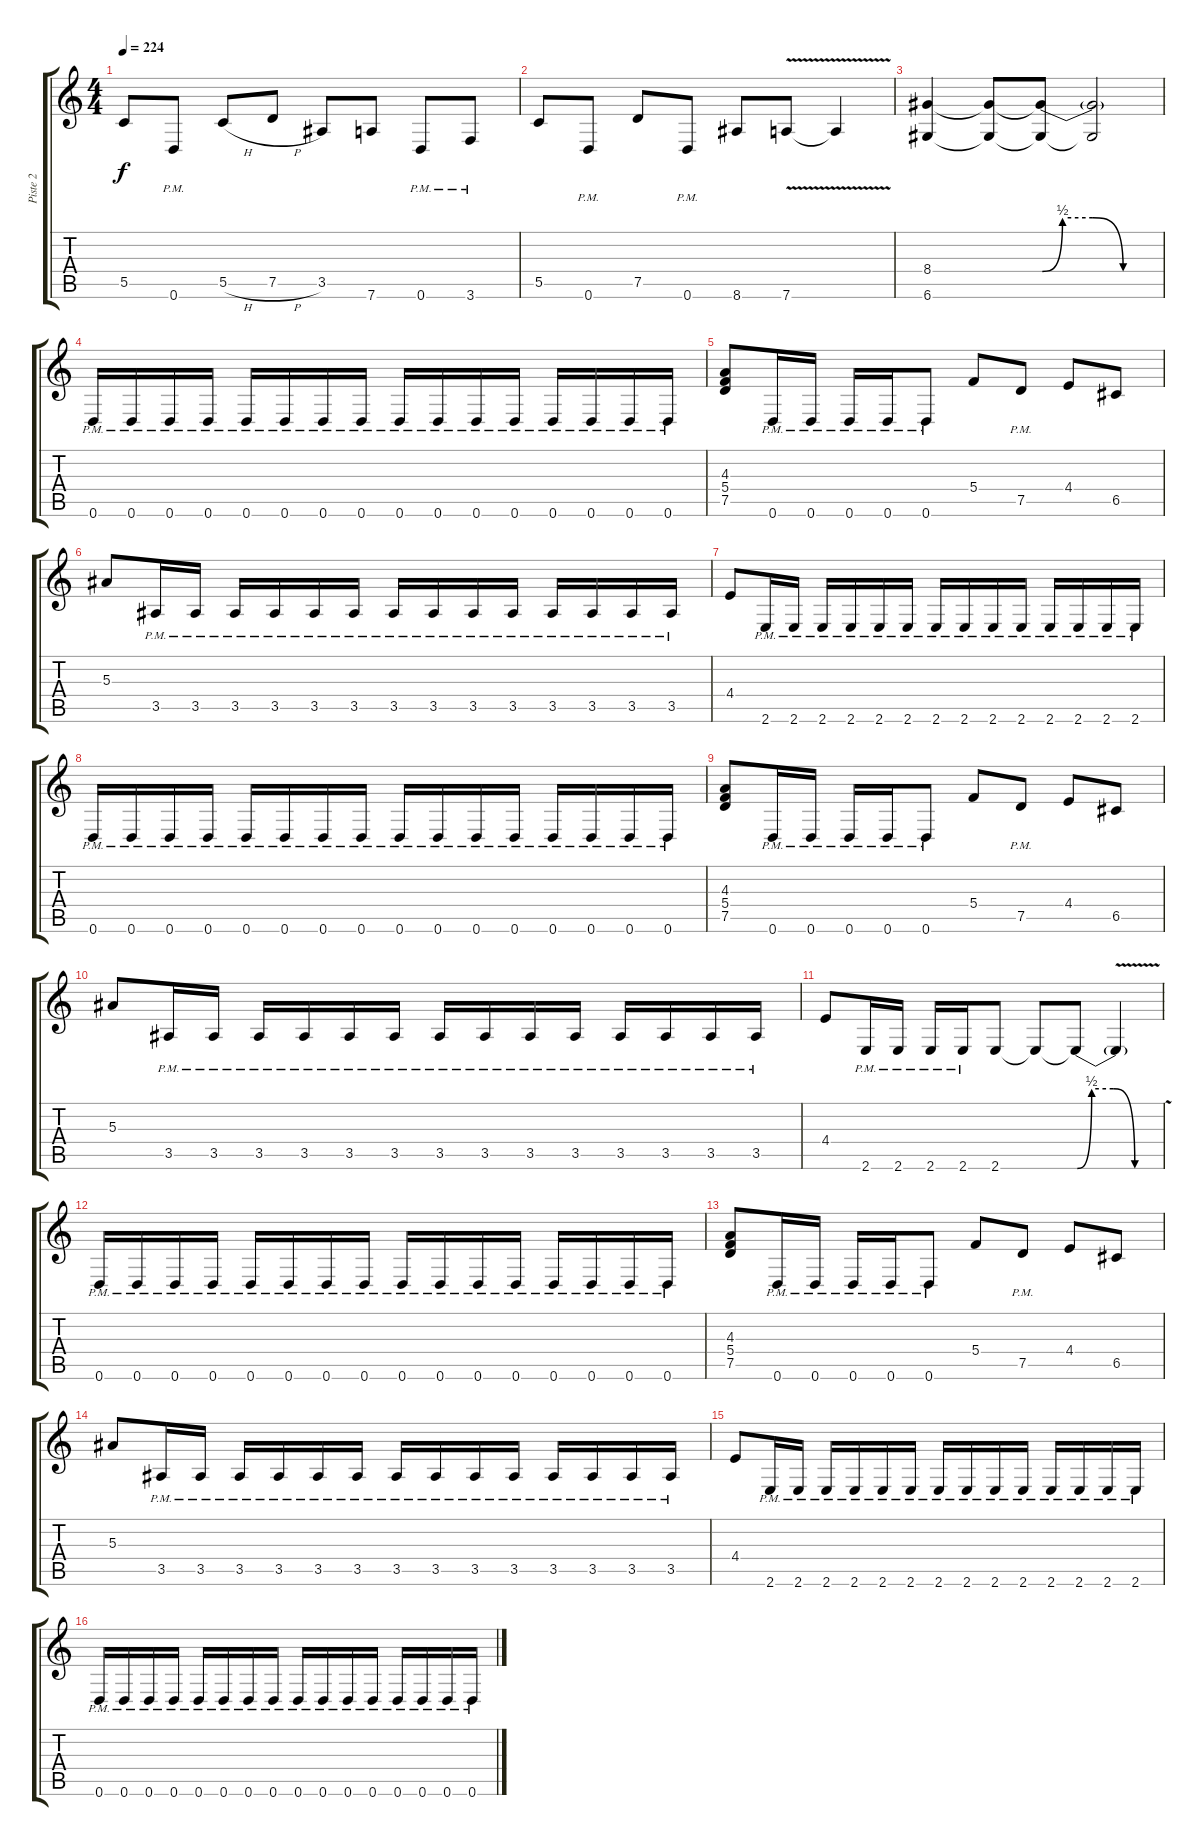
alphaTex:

\track ("Piste 2" "Piste 2") {instrument overdrivenguitar}
\staff {score tabs}
\tuning (D4 A3 F3 C3 G2 D2) {hide}
\ts (4 4)
\tempo 224
\clef g2
\ks c
5.5.8{dy f} 0.6{pm}.8 5.5{h}.8 7.5{h}.8 3.5.8 7.6.8 0.6{pm}.8 3.6{pm}.8 |
5.5.8 0.6{pm}.8 7.5.8 0.6{pm}.8 8.6.8 7.6{v}.8 7.6{v t}.4 |
(8.4 6.6).4 (8.4{t} 6.6{t}).8 (8.4{be (custom 0 0 10 2 25 2 40 0 60 0) t} 6.6{t}).8 (8.4{t} 6.6{t}).2 |
0.6{pm}.16 0.6{pm}.16 0.6{pm}.16 0.6{pm}.16 0.6{pm}.16 0.6{pm}.16 0.6{pm}.16 0.6{pm}.16 0.6{pm}.16 0.6{pm}.16 0.6{pm}.16 0.6{pm}.16 0.6{pm}.16 0.6{pm}.16 0.6{pm}.16 0.6{pm}.16 |
(4.3 5.4 7.5).8 0.6{pm}.16 0.6{pm}.16 0.6{pm}.16 0.6{pm}.16 0.6{pm}.8 5.4.8 7.5{pm}.8 4.4.8 6.5.8 |
5.3.8 3.5{pm}.16 3.5{pm}.16 3.5{pm}.16 3.5{pm}.16 3.5{pm}.16 3.5{pm}.16 3.5{pm}.16 3.5{pm}.16 3.5{pm}.16 3.5{pm}.16 3.5{pm}.16 3.5{pm}.16 3.5{pm}.16 3.5{pm}.16 |
4.4.8 2.6{pm}.16 2.6{pm}.16 2.6{pm}.16 2.6{pm}.16 2.6{pm}.16 2.6{pm}.16 2.6{pm}.16 2.6{pm}.16 2.6{pm}.16 2.6{pm}.16 2.6{pm}.16 2.6{pm}.16 2.6{pm}.16 2.6{pm}.16 |
0.6{pm}.16 0.6{pm}.16 0.6{pm}.16 0.6{pm}.16 0.6{pm}.16 0.6{pm}.16 0.6{pm}.16 0.6{pm}.16 0.6{pm}.16 0.6{pm}.16 0.6{pm}.16 0.6{pm}.16 0.6{pm}.16 0.6{pm}.16 0.6{pm}.16 0.6{pm}.16 |
(4.3 5.4 7.5).8 0.6{pm}.16 0.6{pm}.16 0.6{pm}.16 0.6{pm}.16 0.6{pm}.8 5.4.8 7.5{pm}.8 4.4.8 6.5.8 |
5.3.8 3.5{pm}.16 3.5{pm}.16 3.5{pm}.16 3.5{pm}.16 3.5{pm}.16 3.5{pm}.16 3.5{pm}.16 3.5{pm}.16 3.5{pm}.16 3.5{pm}.16 3.5{pm}.16 3.5{pm}.16 3.5{pm}.16 3.5{pm}.16 |
4.4.8 2.6{pm}.16 2.6{pm}.16 2.6{pm}.16 2.6{pm}.16 2.6.8 2.6{t}.8 2.6{be (custom 0 0 10 2 25 2 40 0 60 0) t}.8 2.6{v t}.4 |
0.6{pm}.16 0.6{pm}.16 0.6{pm}.16 0.6{pm}.16 0.6{pm}.16 0.6{pm}.16 0.6{pm}.16 0.6{pm}.16 0.6{pm}.16 0.6{pm}.16 0.6{pm}.16 0.6{pm}.16 0.6{pm}.16 0.6{pm}.16 0.6{pm}.16 0.6{pm}.16 |
(4.3 5.4 7.5).8 0.6{pm}.16 0.6{pm}.16 0.6{pm}.16 0.6{pm}.16 0.6{pm}.8 5.4.8 7.5{pm}.8 4.4.8 6.5.8 |
5.3.8 3.5{pm}.16 3.5{pm}.16 3.5{pm}.16 3.5{pm}.16 3.5{pm}.16 3.5{pm}.16 3.5{pm}.16 3.5{pm}.16 3.5{pm}.16 3.5{pm}.16 3.5{pm}.16 3.5{pm}.16 3.5{pm}.16 3.5{pm}.16 |
4.4.8 2.6{pm}.16 2.6{pm}.16 2.6{pm}.16 2.6{pm}.16 2.6{pm}.16 2.6{pm}.16 2.6{pm}.16 2.6{pm}.16 2.6{pm}.16 2.6{pm}.16 2.6{pm}.16 2.6{pm}.16 2.6{pm}.16 2.6{pm}.16 |
0.6{pm}.16 0.6{pm}.16 0.6{pm}.16 0.6{pm}.16 0.6{pm}.16 0.6{pm}.16 0.6{pm}.16 0.6{pm}.16 0.6{pm}.16 0.6{pm}.16 0.6{pm}.16 0.6{pm}.16 0.6{pm}.16 0.6{pm}.16 0.6{pm}.16 0.6{pm}.16
